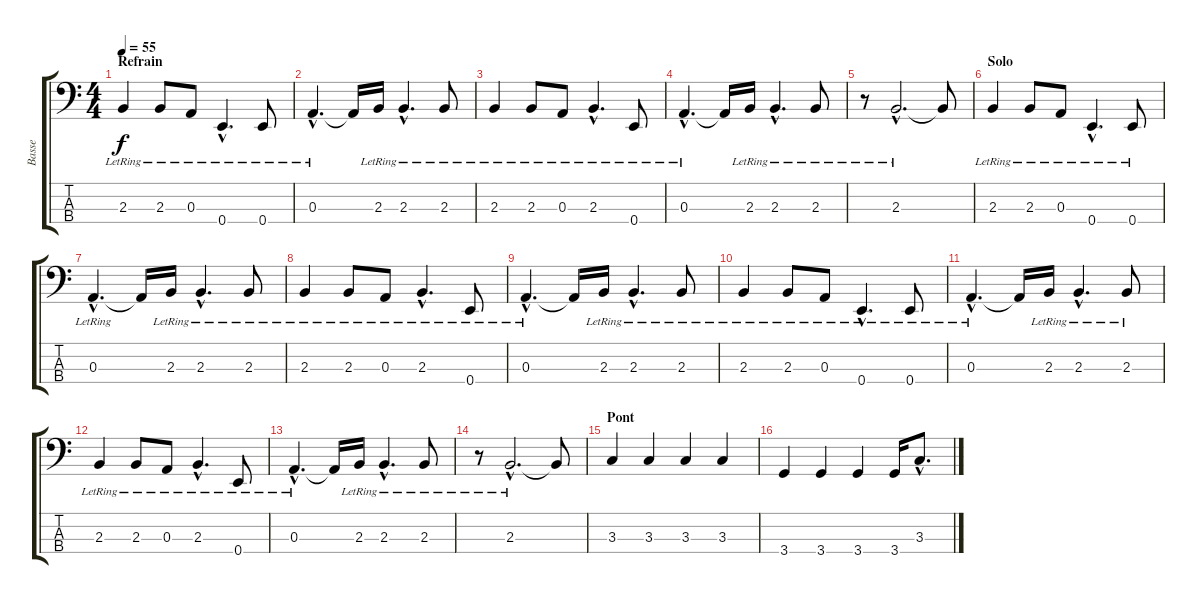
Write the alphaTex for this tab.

\track ("Basse" "Basse") {instrument electricbassfinger}
\staff {score tabs}
\tuning (G2 D2 A1 E1) {hide}
\ts (4 4)
\section ("" "Refrain")
\tempo 55
\clef f4
\ks c
2.3{lr}.4{dy f} 2.3{lr}.8 0.3{lr}.8 0.4{hac lr}.4{d} 0.4{lr}.8 |
0.3{hac lr}.4{d} 0.3{t}.16 2.3{lr}.16 2.3{hac lr}.4{d} 2.3{lr}.8 |
2.3{lr}.4 2.3{lr}.8 0.3{lr}.8 2.3{hac lr}.4{d} 0.4{lr}.8 |
0.3{hac lr}.4{d} 0.3{t}.16 2.3{lr}.16 2.3{hac lr}.4{d} 2.3{lr}.8 |
r.8 2.3{hac lr}.2{d} 2.3{t}.8 |
\section ("" "Solo")
2.3{lr}.4 2.3{lr}.8 0.3{lr}.8 0.4{hac lr}.4{d} 0.4{lr}.8 |
0.3{hac lr}.4{d} 0.3{t}.16 2.3{lr}.16 2.3{hac lr}.4{d} 2.3{lr}.8 |
2.3{lr}.4 2.3{lr}.8 0.3{lr}.8 2.3{hac lr}.4{d} 0.4{lr}.8 |
0.3{hac lr}.4{d} 0.3{t}.16 2.3{lr}.16 2.3{hac lr}.4{d} 2.3{lr}.8 |
2.3{lr}.4 2.3{lr}.8 0.3{lr}.8 0.4{hac lr}.4{d} 0.4{lr}.8 |
0.3{hac lr}.4{d} 0.3{t}.16 2.3{lr}.16 2.3{hac lr}.4{d} 2.3{lr}.8 |
2.3{lr}.4 2.3{lr}.8 0.3{lr}.8 2.3{hac lr}.4{d} 0.4{lr}.8 |
0.3{hac lr}.4{d} 0.3{t}.16 2.3{lr}.16 2.3{hac lr}.4{d} 2.3{lr}.8 |
r.8 2.3{hac lr}.2{d} 2.3{t}.8 |
\section ("" "Pont")
3.3.4 3.3.4 3.3.4 3.3.4 |
3.4.4 3.4.4 3.4.4 3.4.16 3.3{hac}.8{d}
